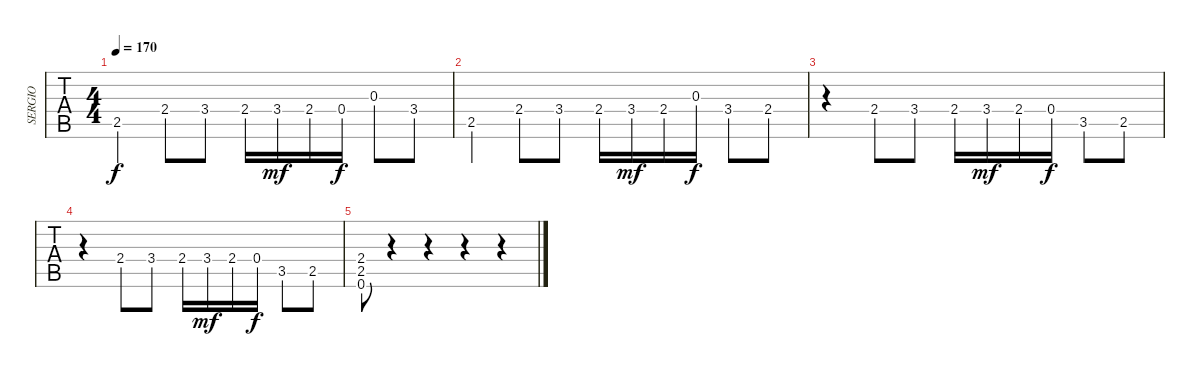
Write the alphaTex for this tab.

\track ("SERGIO" "SERGIO") {instrument distortionguitar}
\staff {tabs}
\tuning (E4 B3 G3 D3 A2 E2) {hide}
\ts (4 4)
\tempo 170
\clef g2
\ks c
2.5.4{dy f} 2.4.8 3.4.8 2.4.16 3.4.16{dy mf} 2.4.16 0.4.16{dy f} 0.3.8 3.4.8 |
2.5.4 2.4.8 3.4.8 2.4.16 3.4.16{dy mf} 2.4.16 0.3.16{dy f} 3.4.8 2.4.8 |
r.4 2.4.8 3.4.8 2.4.16 3.4.16{dy mf} 2.4.16 0.4.16{dy f} 3.5.8 2.5.8 |
r.4 2.4.8 3.4.8 2.4.16 3.4.16{dy mf} 2.4.16 0.4.16{dy f} 3.5.8 2.5.8 |
(2.4 2.5 0.6).8 r.4 r.4 r.4 r.4
